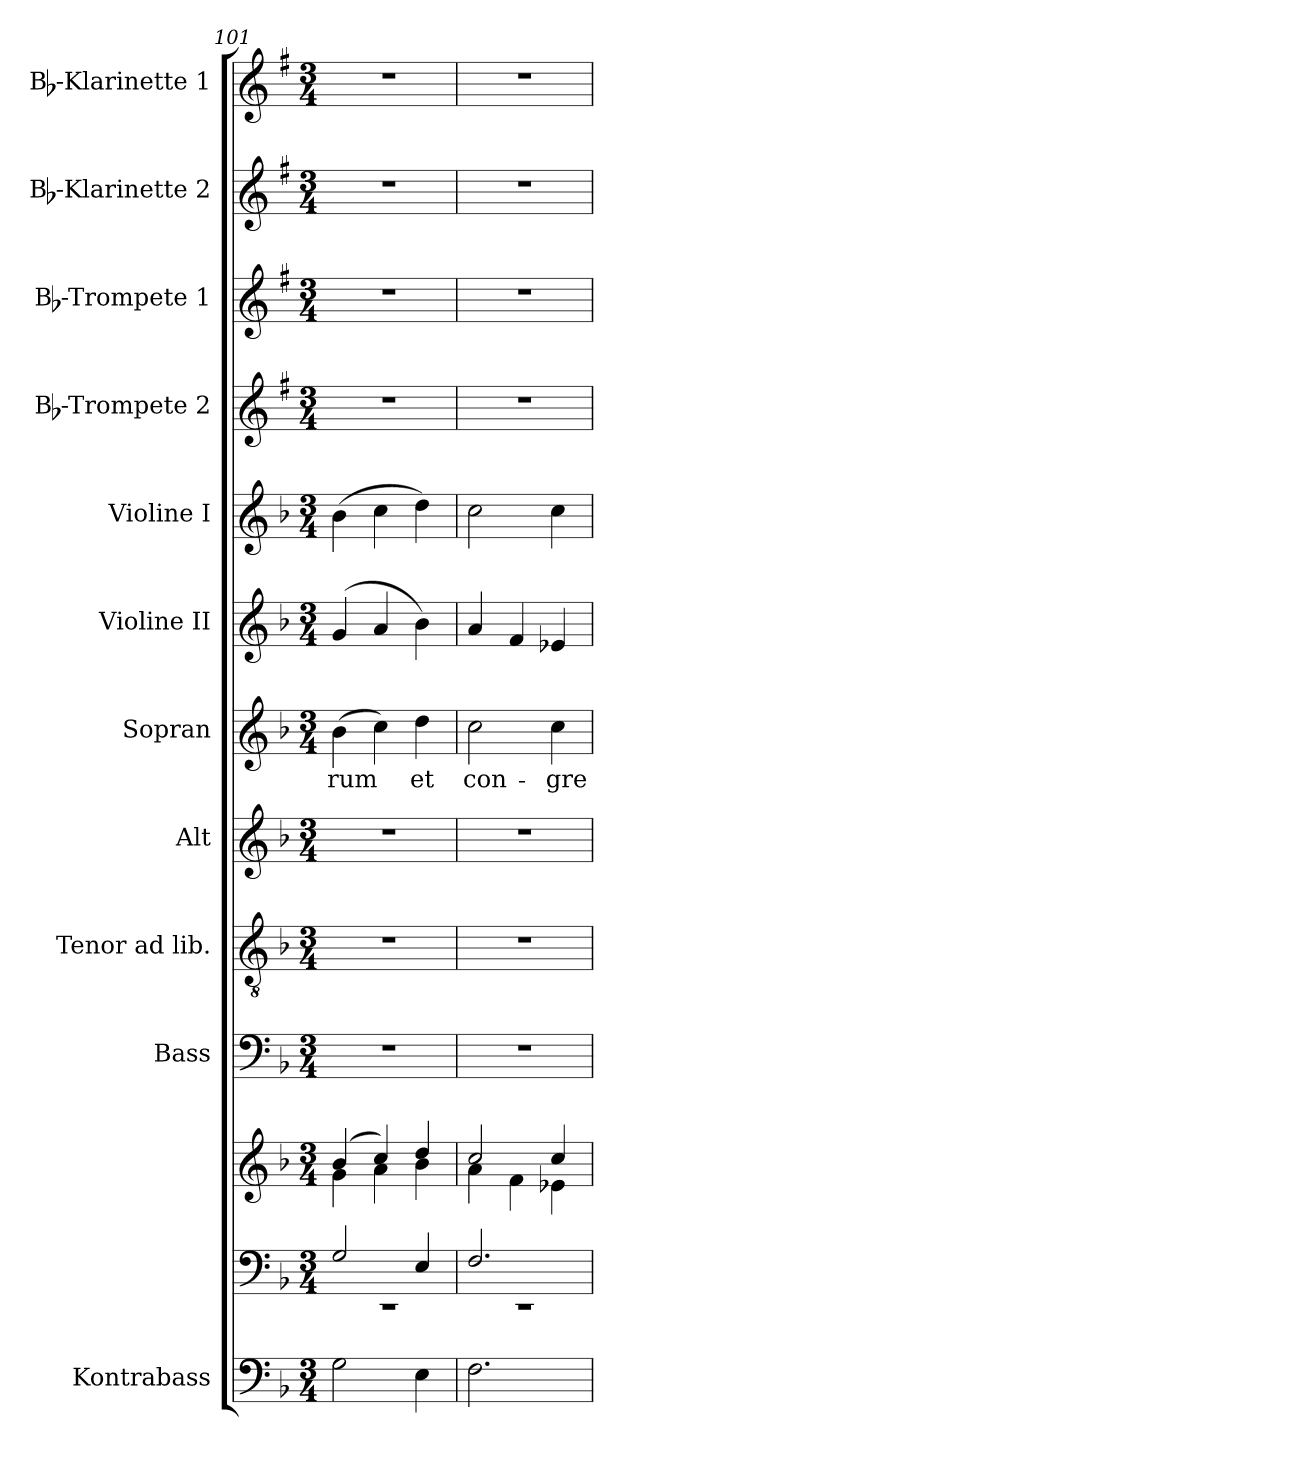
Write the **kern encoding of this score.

**kern	**kern	**kern	**kern	**kern	**kern	**kern	**text	**kern	**kern	**kern	**kern	**kern	**kern
*part12	*part11	*part11	*part10	*part9	*part8	*part7	*part7	*part6	*part5	*part4	*part3	*part2	*part1
*staff13	*staff12	*staff11	*staff10	*staff9	*staff8	*staff7	*staff7	*staff6	*staff5	*staff4	*staff3	*staff2	*staff1
*I"Kontrabass	*	*	*I"Bass	*I"Tenor ad lib.	*I"Alt	*I"Sopran	*	*I"Violine II	*I"Violine I	*I"Bb-Trompete 2	*I"Bb-Trompete 1	*I"Bb-Klarinette 2	*I"Bb-Klarinette 1
*I'Kb.	*	*	*I'B.	*I'T.	*I'A.	*I'S.	*	*I'Vl. II	*I'Vl. I	*I'Bb Trp. 2	*I'Bb Trp. 1	*I'Bb Kl. 2	*I'Bb Kl. 1
*clefF4	*clefF4	*clefG2	*clefF4	*clefGv2	*clefG2	*clefG2	*	*clefG2	*clefG2	*clefG2	*clefG2	*clefG2	*clefG2
*ITrd7c12	*	*	*	*	*	*	*	*	*	*ITrd1c2	*ITrd1c2	*ITrd1c2	*ITrd1c2
*k[b-]	*k[b-]	*k[b-]	*k[b-]	*k[b-]	*k[b-]	*k[b-]	*	*k[b-]	*k[b-]	*k[b-]	*k[b-]	*k[b-]	*k[b-]
*F:	*F:	*F:	*F:	*F:	*F:	*F:	*	*F:	*F:	*F:	*F:	*F:	*F:
*M3/4	*M3/4	*M3/4	*M3/4	*M3/4	*M3/4	*M3/4	*	*M3/4	*M3/4	*M3/4	*M3/4	*M3/4	*M3/4
=101	=101	=101	=101	=101	=101	=101	=101	=101	=101	=101	=101	=101	=101
*	*^	*	*	*	*	*	*	*	*	*	*	*	*
!	!	!LO:N:vis=1	!	!	!	!	!	!LO:LY:b	!	!	!	!	!	!
*	*	*	*^	*	*	*	*	*	*	*	*	*	*	*
2GG\	2G/	2.rEE	(>4b-/	4g\	2.r	2.r	2.r	(>4b-\	-rum	(>4g/	(>4b-\	2.r	2.r	2.r	2.r
.	.	.	4cc/)	4a\	.	.	.	4cc\)	.	4a/	4cc\	.	.	.	.
!	!	!	!	!	!	!	!	!	!LO:LY:b	!	!	!	!	!	!
4EE\	4E/	.	4dd/	4b-\	.	.	.	4dd\	et	4b-\)	4dd\)	.	.	.	.
=102	=102	=102	=102	=102	=102	=102	=102	=102	=102	=102	=102	=102	=102	=102	=102
!	!	!LO:N:vis=1	!	!	!	!	!	!	!LO:LY:b	!	!	!	!	!	!
2.FF\	2.F/	2.rEE	2cc/	4a\	2.r	2.r	2.r	2cc\	con-	4a/	2cc\	2.r	2.r	2.r	2.r
.	.	.	.	4f\	.	.	.	.	.	4f/	.	.	.	.	.
!	!	!	!	!	!	!	!	!	!LO:LY:b	!	!	!	!	!	!
.	.	.	4cc/	4e-X\	.	.	.	4cc\	-gre-	4e-X/	4cc\	.	.	.	.
*	*v	*v	*	*	*	*	*	*	*	*	*	*	*	*	*
*	*	*v	*v	*	*	*	*	*	*	*	*	*	*	*
=	=	=	=	=	=	=	=	=	=	=	=	=	=
*-	*-	*-	*-	*-	*-	*-	*-	*-	*-	*-	*-	*-	*-
